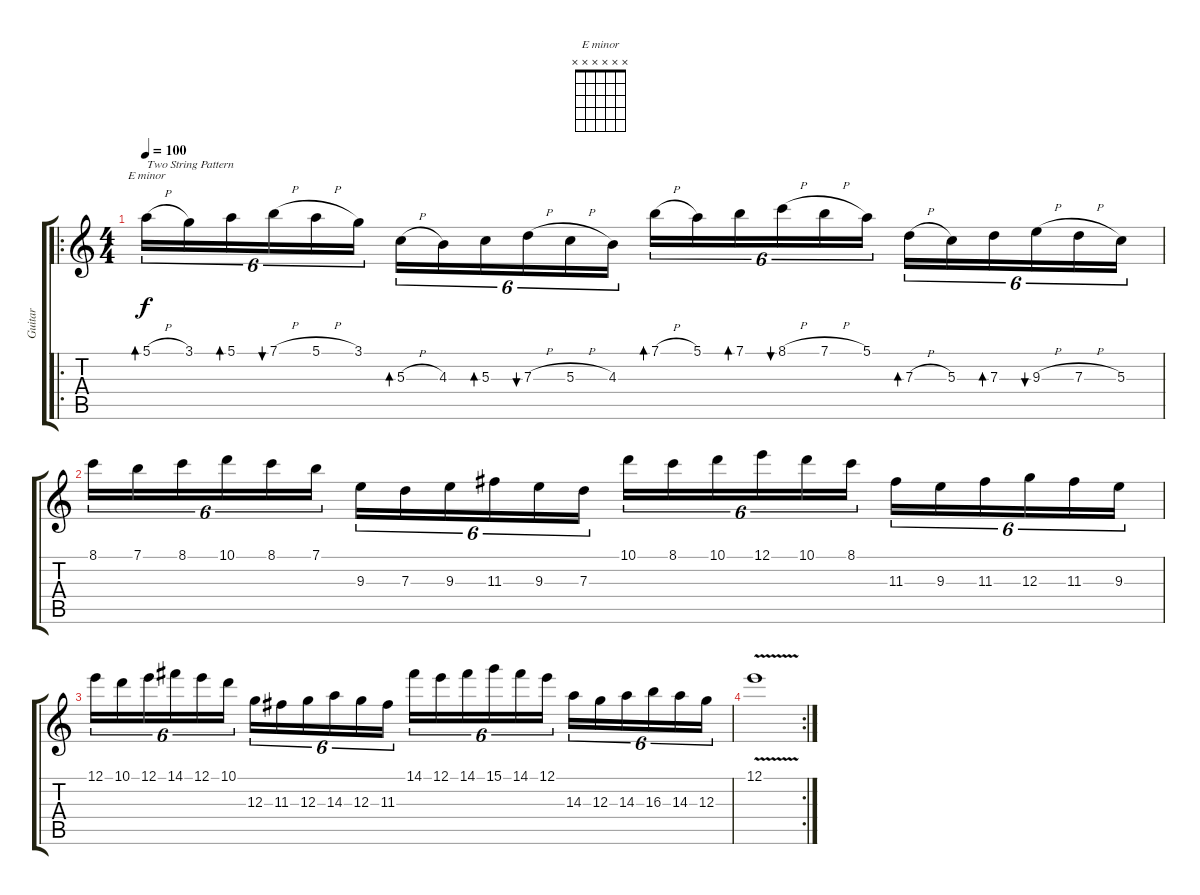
\track ("Guitar" "Guitar") {instrument acousticguitarnylon}
\staff {score tabs}
\tuning (E4 B3 G3 D3 A2 E2) {hide}
\chord ("E minor" x x x x x x)
\ro
\ts (4 4)
\tempo 100
\clef g2
\ks c
5.1{h}.16{tu (6 4) bd 60 ch "E minor" txt "Two String Pattern" dy f instrument acousticguitarnylon} 3.1.16{tu (6 4)} 5.1.16{tu (6 4) bd 60} 7.1{h}.16{tu (6 4) bu 60} 5.1{h}.16{tu (6 4)} 3.1.16{tu (6 4)} 5.3{h}.16{tu (6 4) bd 60} 4.3.16{tu (6 4)} 5.3.16{tu (6 4) bd 60} 7.3{h}.16{tu (6 4) bu 60} 5.3{h}.16{tu (6 4)} 4.3.16{tu (6 4)} 7.1{h}.16{tu (6 4) bd 60} 5.1.16{tu (6 4)} 7.1.16{tu (6 4) bd 60} 8.1{h}.16{tu (6 4) bu 60} 7.1{h}.16{tu (6 4)} 5.1.16{tu (6 4)} 7.3{h}.16{tu (6 4) bd 60} 5.3.16{tu (6 4)} 7.3.16{tu (6 4) bd 60} 9.3{h}.16{tu (6 4) bu 60} 7.3{h}.16{tu (6 4)} 5.3.16{tu (6 4)} |
8.1.16{tu (6 4)} 7.1.16{tu (6 4)} 8.1.16{tu (6 4)} 10.1.16{tu (6 4)} 8.1.16{tu (6 4)} 7.1.16{tu (6 4)} 9.3.16{tu (6 4)} 7.3.16{tu (6 4)} 9.3.16{tu (6 4)} 11.3.16{tu (6 4)} 9.3.16{tu (6 4)} 7.3.16{tu (6 4)} 10.1.16{tu (6 4)} 8.1.16{tu (6 4)} 10.1.16{tu (6 4)} 12.1.16{tu (6 4)} 10.1.16{tu (6 4)} 8.1.16{tu (6 4)} 11.3.16{tu (6 4)} 9.3.16{tu (6 4)} 11.3.16{tu (6 4)} 12.3.16{tu (6 4)} 11.3.16{tu (6 4)} 9.3.16{tu (6 4)} |
12.1.16{tu (6 4)} 10.1.16{tu (6 4)} 12.1.16{tu (6 4)} 14.1.16{tu (6 4)} 12.1.16{tu (6 4)} 10.1.16{tu (6 4)} 12.3.16{tu (6 4)} 11.3.16{tu (6 4)} 12.3.16{tu (6 4)} 14.3.16{tu (6 4)} 12.3.16{tu (6 4)} 11.3.16{tu (6 4)} 14.1.16{tu (6 4)} 12.1.16{tu (6 4)} 14.1.16{tu (6 4)} 15.1.16{tu (6 4)} 14.1.16{tu (6 4)} 12.1.16{tu (6 4)} 14.3.16{tu (6 4)} 12.3.16{tu (6 4)} 14.3.16{tu (6 4)} 16.3.16{tu (6 4)} 14.3.16{tu (6 4)} 12.3.16{tu (6 4)} |
\rc 2
12.1{v}.1
